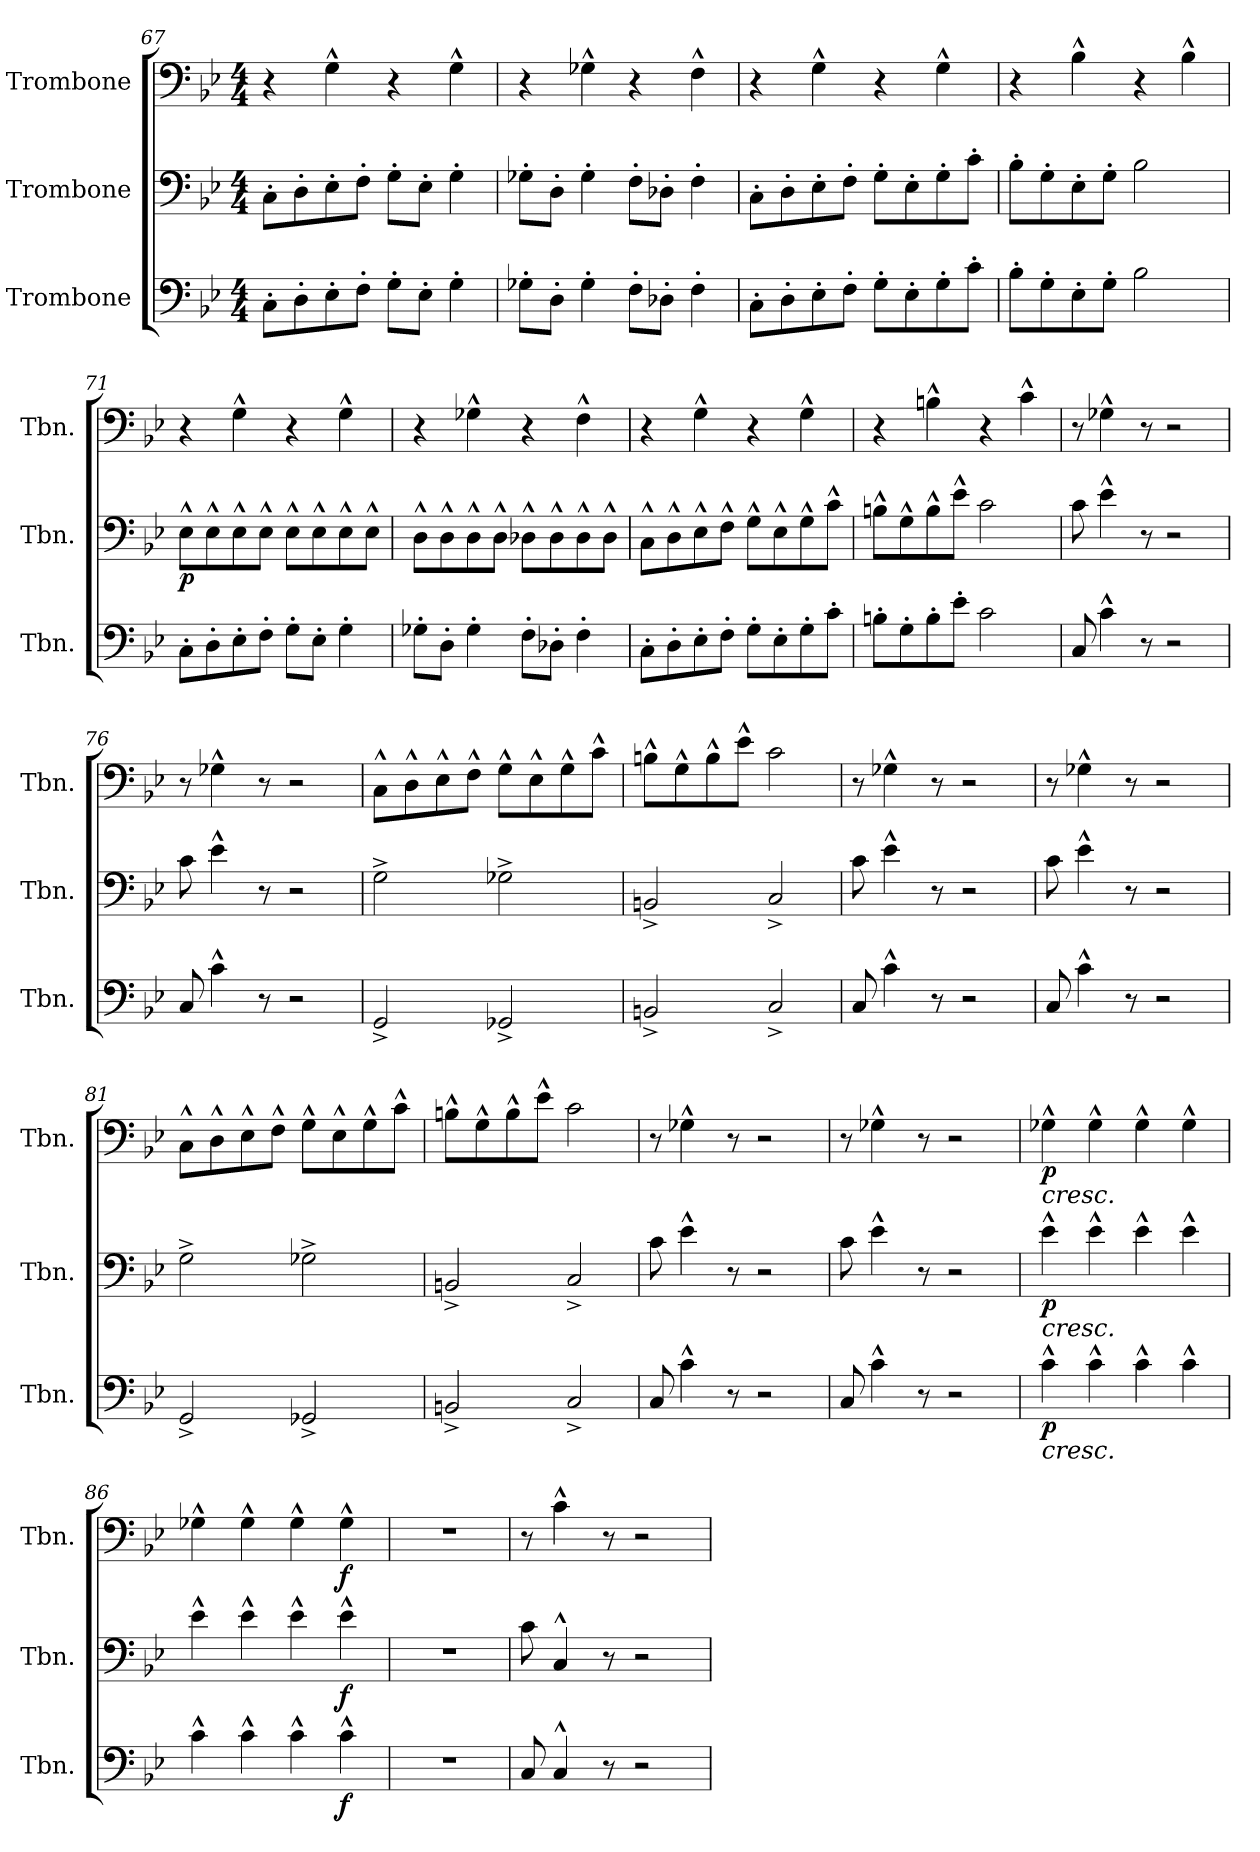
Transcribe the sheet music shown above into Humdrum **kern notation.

**kern	**dynam	**kern	**dynam	**kern	**dynam
*part3	*part3	*part2	*part2	*part1	*part1
*staff3	*staff3	*staff2	*staff2	*staff1	*staff1
*I"Trombone	*	*I"Trombone	*	*I"Trombone	*
*I'Tbn.	*	*I'Tbn.	*	*I'Tbn.	*
*clefF4	*	*clefF4	*	*clefF4	*
*k[b-e-]	*	*k[b-e-]	*	*k[b-e-]	*
*M4/4	*	*M4/4	*	*M4/4	*
*MM160	*	*MM160	*	*MM160	*
=67	=67	=67	=67	=67	=67
8C'\L	.	8C'\L	.	4r	.
8D'\	.	8D'\	.	.	.
8E-'\	.	8E-'\	.	4G^^\	.
8F'\J	.	8F'\J	.	.	.
8G'\L	.	8G'\L	.	4r	.
8E-'\J	.	8E-'\J	.	.	.
4G'\	.	4G'\	.	4G^^\	.
!!LO:LB:g=z
=68	=68	=68	=68	=68	=68
8G-X'\L	.	8G-X'\L	.	4r	.
8D'\J	.	8D'\J	.	.	.
4G-'\	.	4G-'\	.	4G-X^^\	.
8F'\L	.	8F'\L	.	4r	.
8D-X'\J	.	8D-X'\J	.	.	.
4F'\	.	4F'\	.	4F^^\	.
=69	=69	=69	=69	=69	=69
8C'\L	.	8C'\L	.	4r	.
8D'\	.	8D'\	.	.	.
8E-'\	.	8E-'\	.	4G^^\	.
8F'\J	.	8F'\J	.	.	.
8G'\L	.	8G'\L	.	4r	.
8E-'\	.	8E-'\	.	.	.
8G'\	.	8G'\	.	4G^^\	.
8c'\J	.	8c'\J	.	.	.
=70	=70	=70	=70	=70	=70
8B-'\L	.	8B-'\L	.	4r	.
8G'\	.	8G'\	.	.	.
8E-'\	.	8E-'\	.	4B-^^\	.
8G'\J	.	8G'\J	.	.	.
2B-\	.	2B-\	.	4r	.
.	.	.	.	4B-^^\	.
=71	=71	=71	=71	=71	=71
!	!	!	!LO:DY:b	!	!
8C'\L	.	8E-^^\L	p	4r	.
8D'\	.	8E-^^\	.	.	.
8E-'\	.	8E-^^\	.	4G^^\	.
8F'\J	.	8E-^^\J	.	.	.
8G'\L	.	8E-^^\L	.	4r	.
8E-'\J	.	8E-^^\	.	.	.
4G'\	.	8E-^^\	.	4G^^\	.
.	.	8E-^^\J	.	.	.
=72	=72	=72	=72	=72	=72
8G-X'\L	.	8D^^\L	.	4r	.
8D'\J	.	8D^^\	.	.	.
4G-'\	.	8D^^\	.	4G-X^^\	.
.	.	8D^^\J	.	.	.
8F'\L	.	8D-X^^\L	.	4r	.
8D-X'\J	.	8D-^^\	.	.	.
4F'\	.	8D-^^\	.	4F^^\	.
.	.	8D-^^\J	.	.	.
!!LO:LB:g=z
=73	=73	=73	=73	=73	=73
8C'\L	.	8C^^\L	.	4r	.
8D'\	.	8D^^\	.	.	.
8E-'\	.	8E-^^\	.	4G^^\	.
8F'\J	.	8F^^\J	.	.	.
8G'\L	.	8G^^\L	.	4r	.
8E-'\	.	8E-^^\	.	.	.
8G'\	.	8G^^\	.	4G^^\	.
8c'\J	.	8c^^\J	.	.	.
=74	=74	=74	=74	=74	=74
8Bn'\L	.	8Bn^^\L	.	4r	.
8G'\	.	8G^^\	.	.	.
8B'\	.	8B^^\	.	4Bn^^\	.
8e-'\J	.	8e-^^\J	.	.	.
2c\	.	2c\	.	4r	.
.	.	.	.	4c^^\	.
=75	=75	=75	=75	=75	=75
8C/	.	8c\	.	8r	.
4c^^\	.	4e-^^\	.	4G-X^^\	.
8r	.	8r	.	8r	.
2r	.	2r	.	2r	.
=76	=76	=76	=76	=76	=76
8C/	.	8c\	.	8r	.
4c^^\	.	4e-^^\	.	4G-X^^\	.
8r	.	8r	.	8r	.
2r	.	2r	.	2r	.
=77	=77	=77	=77	=77	=77
2GG^/	.	2G^\	.	8C^^\L	.
.	.	.	.	8D^^\	.
.	.	.	.	8E-^^\	.
.	.	.	.	8F^^\J	.
2GG-X^/	.	2G-X^\	.	8G^^\L	.
.	.	.	.	8E-^^\	.
.	.	.	.	8G^^\	.
.	.	.	.	8c^^\J	.
=78	=78	=78	=78	=78	=78
2BBn^/	.	2BBn^/	.	8Bn^^\L	.
.	.	.	.	8G^^\	.
.	.	.	.	8B^^\	.
.	.	.	.	8e-^^\J	.
2C^/	.	2C^/	.	2c\	.
!!LO:LB:g=z
=79	=79	=79	=79	=79	=79
8C/	.	8c\	.	8r	.
4c^^\	.	4e-^^\	.	4G-X^^\	.
8r	.	8r	.	8r	.
2r	.	2r	.	2r	.
=80	=80	=80	=80	=80	=80
8C/	.	8c\	.	8r	.
4c^^\	.	4e-^^\	.	4G-X^^\	.
8r	.	8r	.	8r	.
2r	.	2r	.	2r	.
=81	=81	=81	=81	=81	=81
2GG^/	.	2G^\	.	8C^^\L	.
.	.	.	.	8D^^\	.
.	.	.	.	8E-^^\	.
.	.	.	.	8F^^\J	.
2GG-X^/	.	2G-X^\	.	8G^^\L	.
.	.	.	.	8E-^^\	.
.	.	.	.	8G^^\	.
.	.	.	.	8c^^\J	.
=82	=82	=82	=82	=82	=82
2BBn^/	.	2BBn^/	.	8Bn^^\L	.
.	.	.	.	8G^^\	.
.	.	.	.	8B^^\	.
.	.	.	.	8e-^^\J	.
2C^/	.	2C^/	.	2c\	.
=83	=83	=83	=83	=83	=83
8C/	.	8c\	.	8r	.
4c^^\	.	4e-^^\	.	4G-X^^\	.
8r	.	8r	.	8r	.
2r	.	2r	.	2r	.
=84	=84	=84	=84	=84	=84
8C/	.	8c\	.	8r	.
4c^^\	.	4e-^^\	.	4G-X^^\	.
8r	.	8r	.	8r	.
2r	.	2r	.	2r	.
=85	=85	=85	=85	=85	=85
!	!LO:HP:b	!	!LO:HP:b	!	!LO:HP:b
!	!LO:DY:n=1:b	!	!LO:DY:n=1:b	!	!LO:DY:n=1:b
4c^^\	< p	4e-^^\	< p	4G-X^^\	< p
4c^^\	.	4e-^^\	.	4G-^^\	.
4c^^\	.	4e-^^\	.	4G-^^\	.
4c^^\	.	4e-^^\	.	4G-^^\	.
!!LO:PB:g=z
=86	=86	=86	=86	=86	=86
4c^^\	.	4e-^^\	.	4G-X^^\	.
4c^^\	.	4e-^^\	.	4G-^^\	.
4c^^\	.	4e-^^\	.	4G-^^\	.
!	!LO:DY:b	!	!LO:DY:b	!	!LO:DY:b
4c^^\	f	4e-^^\	f	4G-^^\	f
.	[	.	[	.	[
=87	=87	=87	=87	=87	=87
1r	.	1r	.	1r	.
=88	=88	=88	=88	=88	=88
8C/	.	8c\	.	8r	.
4C^^/	.	4C^^/	.	4c^^\	.
8r	.	8r	.	8r	.
2r	.	2r	.	2r	.
=	=	=	=	=	=
*-	*-	*-	*-	*-	*-
